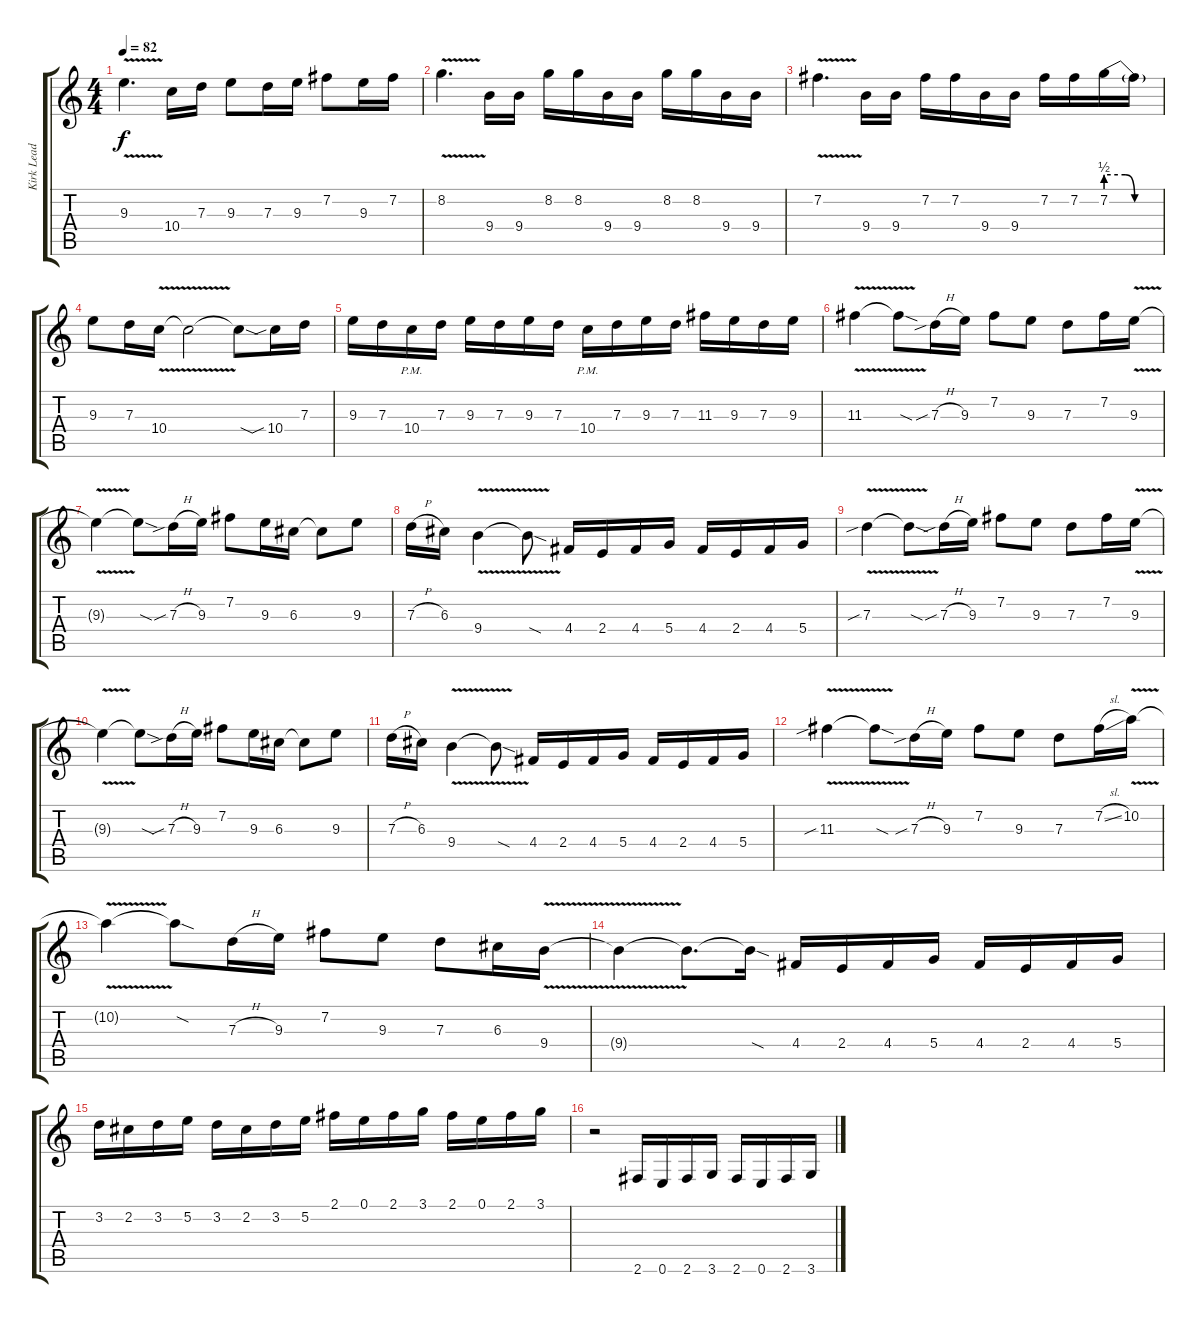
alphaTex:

\track ("Kirk Lead" "Kirk Lead") {instrument distortionguitar}
\staff {score tabs}
\tuning (E4 B3 G3 D3 A2 E2) {hide}
\ts (4 4)
\tempo 82
\clef g2
\ks c
9.3{v}.4{d dy f} 10.4.16 7.3.16 9.3.8 7.3.16 9.3.16 7.2.8 9.3.16 7.2.16 |
8.2{v}.4{d} 9.4.16 9.4.16 8.2.16 8.2.16 9.4.16 9.4.16 8.2.16 8.2.16 9.4.16 9.4.16 |
7.2{v}.4{d} 9.4.16 9.4.16 7.2.16 7.2.16 9.4.16 9.4.16 7.2.16 7.2.16 7.2{be (custom 0 2 20 2 30 0 60 0)}.16 7.2{t}.16 |
9.3.8 7.3.16 10.4{v}.16 10.4{t}.2 10.4{sod t}.8 10.4{sib}.16 7.3.16 |
9.3.16 7.3.16 10.4{pm}.16 7.3.16 9.3.16 7.3.16 9.3.16 7.3.16 10.4{pm}.16 7.3.16 9.3.16 7.3.16 11.3.16 9.3.16 7.3.16 9.3.16 |
11.3{v}.4{balance 8} 11.3{sod t}.8 7.3{sib h}.16 9.3.16 7.2.8 9.3.8 7.3.8 7.2.16 9.3{v}.16 |
9.3{t}.4 9.3{sod t}.8 7.3{sib h}.16 9.3.16 7.2.8 9.3.16 6.3.16 6.3{t}.8 9.3.8 |
7.3{h}.16 6.3.16 9.4{v}.4 9.4{sod t}.8 4.4.16 2.4.16 4.4.16 5.4.16 4.4.16 2.4.16 4.4.16 5.4.16 |
7.3{v sib}.4 7.3{sod t}.8 7.3{sib h}.16 9.3.16 7.2.8 9.3.8 7.3.8 7.2.16 9.3{v}.16 |
9.3{t}.4 9.3{sod t}.8 7.3{sib h}.16 9.3.16 7.2.8 9.3.16 6.3.16 6.3{t}.8 9.3.8 |
7.3{h}.16 6.3.16 9.4{v}.4 9.4{sod t}.8 4.4.16 2.4.16 4.4.16 5.4.16 4.4.16 2.4.16 4.4.16 5.4.16 |
11.3{v sib}.4 11.3{sod t}.8 7.3{sib h}.16 9.3.16 7.2.8 9.3.8 7.3.8 7.2{sl}.16 10.2{v}.16 |
10.2{t}.4 10.2{sod t}.8 7.3{h}.16 9.3.16 7.2.8 9.3.8 7.3.8 6.3.16 9.4{v}.16 |
9.4{t}.4 9.4{t}.8{d} 9.4{sod t}.16 4.4.16 2.4.16 4.4.16 5.4.16 4.4.16 2.4.16 4.4.16 5.4.16 |
3.2.16 2.2.16 3.2.16 5.2.16 3.2.16 2.2.16 3.2.16 5.2.16 2.1.16 0.1.16 2.1.16 3.1.16 2.1.16 0.1.16 2.1.16 3.1.16 |
r.2 2.6.16 0.6.16 2.6.16 3.6.16 2.6.16 0.6.16 2.6.16 3.6.16
